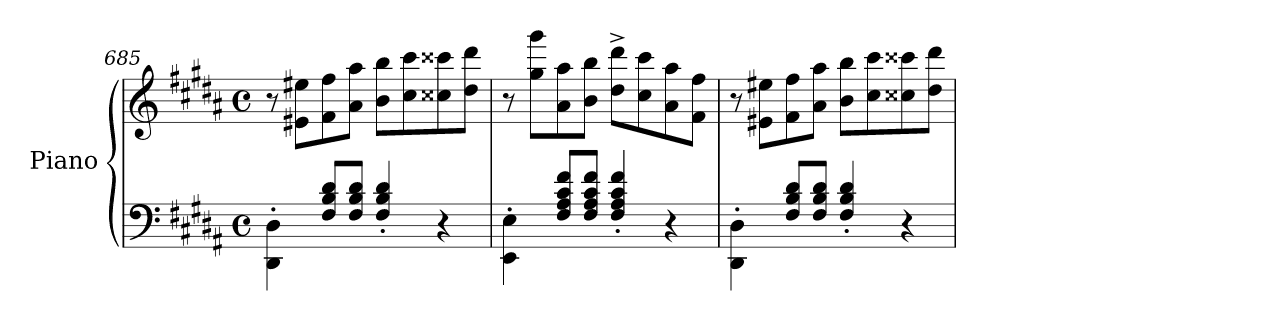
**kern	**kern
*part1	*part1
*staff2	*staff1
*I"Piano	*
*I'Pno	*
*clefF4	*clefG2
*k[f#c#g#d#a#]	*k[f#c#g#d#a#]
*M4/4	*M4/4
*met(c)	*met(c)
=685	=685
4DD#\' 4D#\'	8r
.	8e#X\ 8ee#X\L
8F#/ 8B/ 8d#/L	8f#\ 8ff#\
8F#/ 8B/ 8d#/J	8a#\ 8aa#\J
4F#/' 4B/' 4d#/'	8b\ 8bb\L
.	8cc#\ 8ccc#\
4r	8cc##X\ 8ccc##X\
.	8dd#\ 8ddd#\J
=686	=686
4EE\' 4E\'	8r
.	8gg#\ 8ggg#\L
8F#/ 8A#/ 8c#/ 8f#/L	8a#\ 8aa#\
8F#/ 8A#/ 8c#/ 8f#/J	8b\ 8bb\J
4F#/' 4A#/' 4c#/' 4f#/'	8dd#\^ 8ddd#\^L
.	8cc#\ 8ccc#\
4r	8a#\ 8aa#\
.	8f#\ 8ff#\J
!!LO:LB:g=z
=687	=687
4DD#\' 4D#\'	8r
.	8e#X\ 8ee#X\L
8F#/ 8B/ 8d#/L	8f#\ 8ff#\
8F#/ 8B/ 8d#/J	8a#\ 8aa#\J
4F#/' 4B/' 4d#/'	8b\ 8bb\L
.	8cc#\ 8ccc#\
4r	8cc##X\ 8ccc##X\
.	8dd#\ 8ddd#\J
=	=
*-	*-
